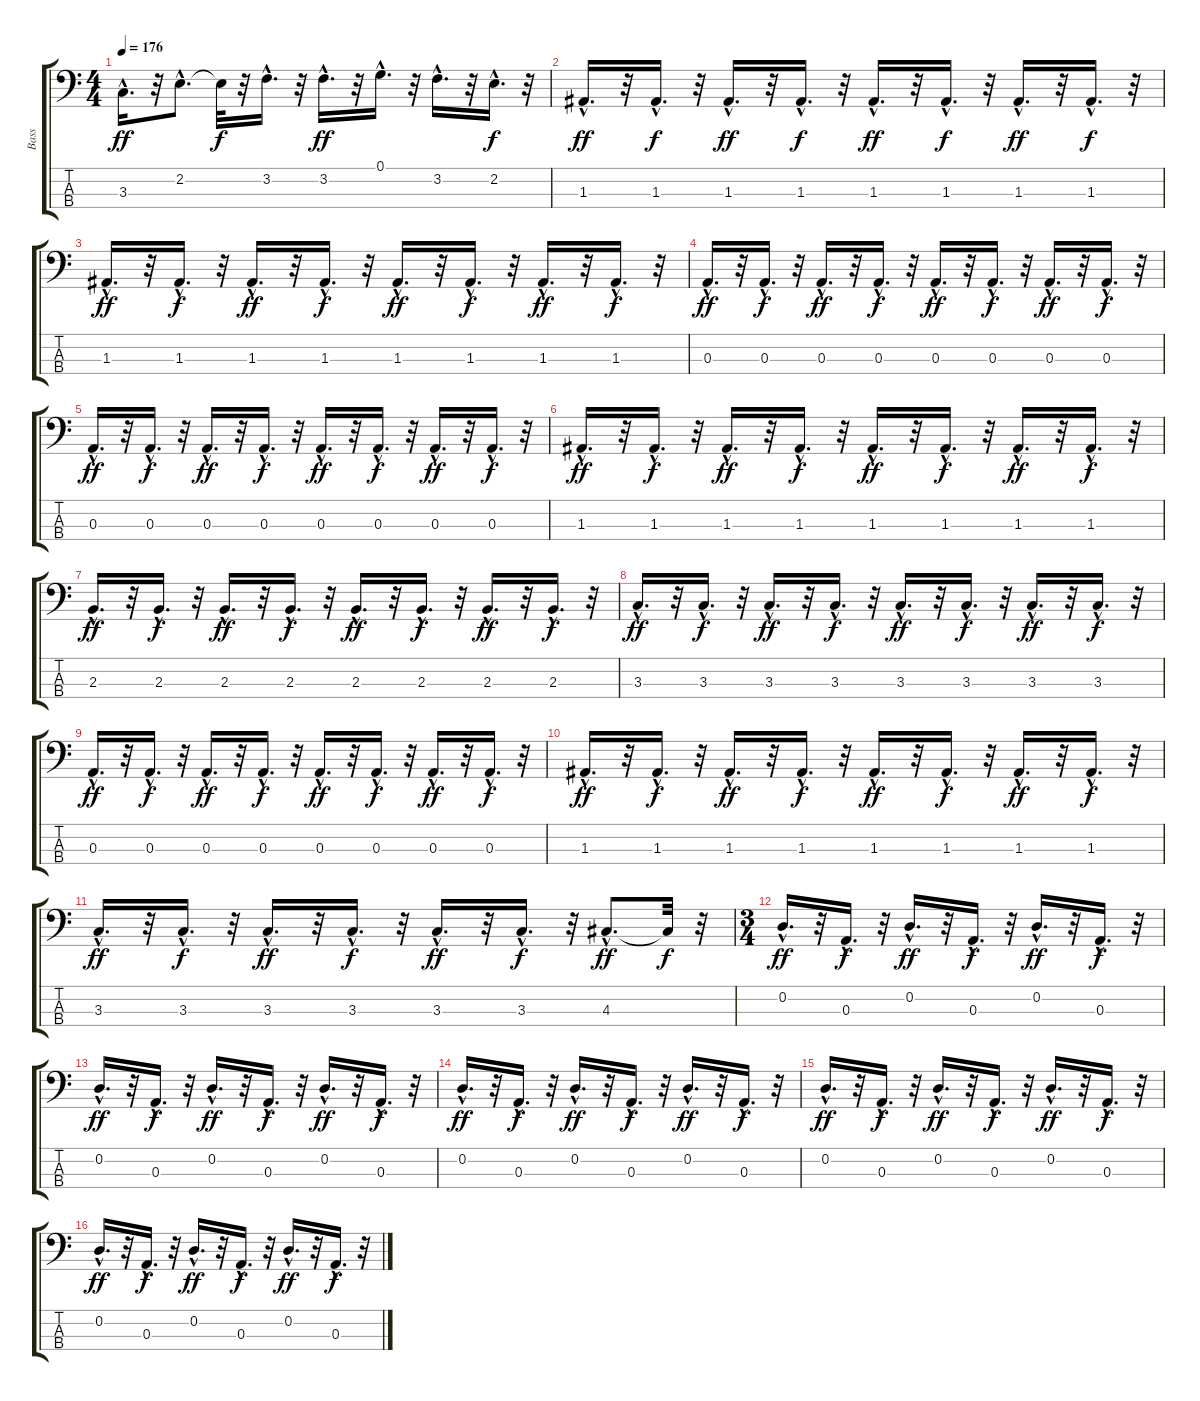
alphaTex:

\track ("Bass" "Bass") {instrument electricbassfinger}
\staff {score tabs}
\tuning (G2 D2 A1 E1) {hide}
\ts (4 4)
\tempo 176
\clef f4
\ks c
3.3{hac}.16{d dy ff} r.32 2.2{hac}.8{d} 2.2{t}.32{dy f} r.32 3.2{hac}.16{d} r.32 3.2{hac}.16{d dy ff} r.32 0.1{hac}.16{d} r.32 3.2{hac}.16{d} r.32 2.2{hac}.16{d dy f} r.32 |
1.3{hac}.16{d dy ff} r.32 1.3{hac}.16{d dy f} r.32 1.3{hac}.16{d dy ff} r.32 1.3{hac}.16{d dy f} r.32 1.3{hac}.16{d dy ff} r.32 1.3{hac}.16{d dy f} r.32 1.3{hac}.16{d dy ff} r.32 1.3{hac}.16{d dy f} r.32 |
1.3{hac}.16{d dy ff} r.32 1.3{hac}.16{d dy f} r.32 1.3{hac}.16{d dy ff} r.32 1.3{hac}.16{d dy f} r.32 1.3{hac}.16{d dy ff} r.32 1.3{hac}.16{d dy f} r.32 1.3{hac}.16{d dy ff} r.32 1.3{hac}.16{d dy f} r.32 |
0.3{hac}.16{d dy ff} r.32 0.3{hac}.16{d dy f} r.32 0.3{hac}.16{d dy ff} r.32 0.3{hac}.16{d dy f} r.32 0.3{hac}.16{d dy ff} r.32 0.3{hac}.16{d dy f} r.32 0.3{hac}.16{d dy ff} r.32 0.3{hac}.16{d dy f} r.32 |
0.3{hac}.16{d dy ff} r.32 0.3{hac}.16{d dy f} r.32 0.3{hac}.16{d dy ff} r.32 0.3{hac}.16{d dy f} r.32 0.3{hac}.16{d dy ff} r.32 0.3{hac}.16{d dy f} r.32 0.3{hac}.16{d dy ff} r.32 0.3{hac}.16{d dy f} r.32 |
1.3{hac}.16{d dy ff} r.32 1.3{hac}.16{d dy f} r.32 1.3{hac}.16{d dy ff} r.32 1.3{hac}.16{d dy f} r.32 1.3{hac}.16{d dy ff} r.32 1.3{hac}.16{d dy f} r.32 1.3{hac}.16{d dy ff} r.32 1.3{hac}.16{d dy f} r.32 |
2.3{hac}.16{d dy ff} r.32 2.3{hac}.16{d dy f} r.32 2.3{hac}.16{d dy ff} r.32 2.3{hac}.16{d dy f} r.32 2.3{hac}.16{d dy ff} r.32 2.3{hac}.16{d dy f} r.32 2.3{hac}.16{d dy ff} r.32 2.3{hac}.16{d dy f} r.32 |
3.3{hac}.16{d dy ff} r.32 3.3{hac}.16{d dy f} r.32 3.3{hac}.16{d dy ff} r.32 3.3{hac}.16{d dy f} r.32 3.3{hac}.16{d dy ff} r.32 3.3{hac}.16{d dy f} r.32 3.3{hac}.16{d dy ff} r.32 3.3{hac}.16{d dy f} r.32 |
0.3{hac}.16{d dy ff} r.32 0.3{hac}.16{d dy f} r.32 0.3{hac}.16{d dy ff} r.32 0.3{hac}.16{d dy f} r.32 0.3{hac}.16{d dy ff} r.32 0.3{hac}.16{d dy f} r.32 0.3{hac}.16{d dy ff} r.32 0.3{hac}.16{d dy f} r.32 |
1.3{hac}.16{d dy ff} r.32 1.3{hac}.16{d dy f} r.32 1.3{hac}.16{d dy ff} r.32 1.3{hac}.16{d dy f} r.32 1.3{hac}.16{d dy ff} r.32 1.3{hac}.16{d dy f} r.32 1.3{hac}.16{d dy ff} r.32 1.3{hac}.16{d dy f} r.32 |
3.3{hac}.16{d dy ff} r.32 3.3{hac}.16{d dy f} r.32 3.3{hac}.16{d dy ff} r.32 3.3{hac}.16{d dy f} r.32 3.3{hac}.16{d dy ff} r.32 3.3{hac}.16{d dy f} r.32 4.3{hac}.8{d dy ff} 4.3{t}.32{dy f} r.32 |
\ts (3 4)
0.2{hac}.16{d dy ff} r.32 0.3{hac}.16{d dy f} r.32 0.2{hac}.16{d dy ff} r.32 0.3{hac}.16{d dy f} r.32 0.2{hac}.16{d dy ff} r.32 0.3{hac}.16{d dy f} r.32 |
0.2{hac}.16{d dy ff} r.32 0.3{hac}.16{d dy f} r.32 0.2{hac}.16{d dy ff} r.32 0.3{hac}.16{d dy f} r.32 0.2{hac}.16{d dy ff} r.32 0.3{hac}.16{d dy f} r.32 |
0.2{hac}.16{d dy ff} r.32 0.3{hac}.16{d dy f} r.32 0.2{hac}.16{d dy ff} r.32 0.3{hac}.16{d dy f} r.32 0.2{hac}.16{d dy ff} r.32 0.3{hac}.16{d dy f} r.32 |
0.2{hac}.16{d dy ff} r.32 0.3{hac}.16{d dy f} r.32 0.2{hac}.16{d dy ff} r.32 0.3{hac}.16{d dy f} r.32 0.2{hac}.16{d dy ff} r.32 0.3{hac}.16{d dy f} r.32 |
0.2{hac}.16{d dy ff} r.32 0.3{hac}.16{d dy f} r.32 0.2{hac}.16{d dy ff} r.32 0.3{hac}.16{d dy f} r.32 0.2{hac}.16{d dy ff} r.32 0.3{hac}.16{d dy f} r.32
